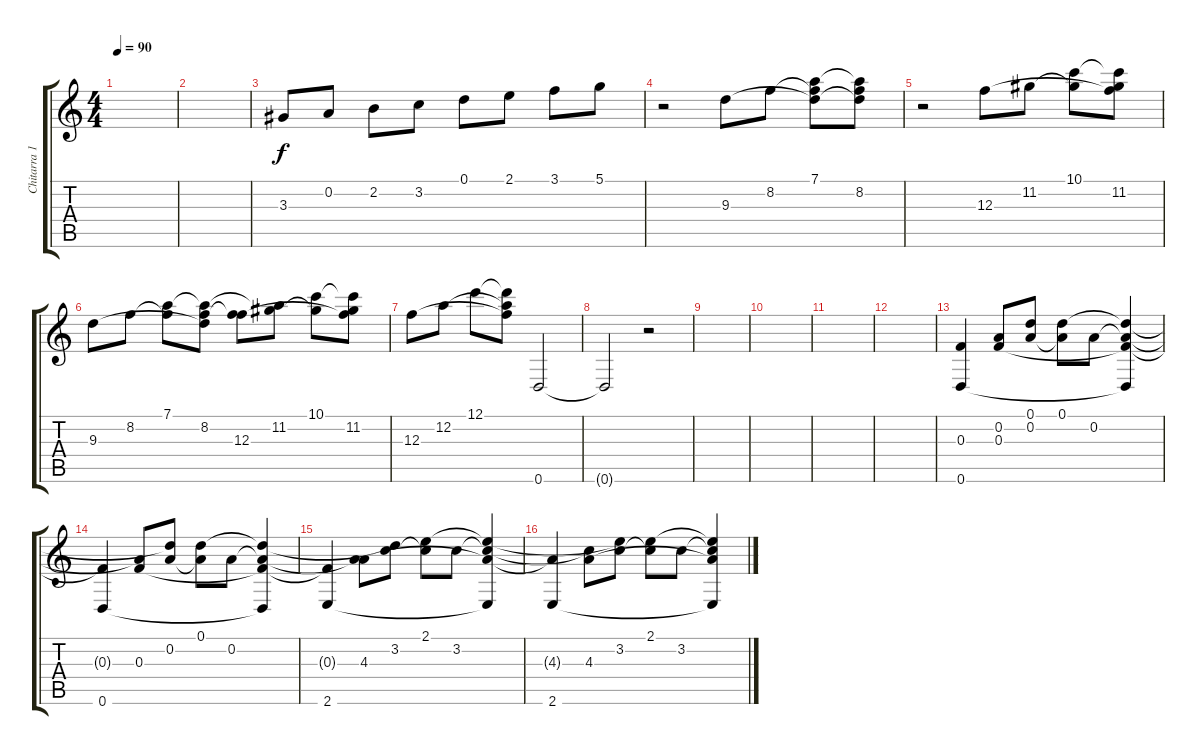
\track ("Chitarra 1" "Chitarra 1") {instrument acousticguitarnylon}
\staff {score tabs}
\tuning (D4 A3 F3 D3 A2 D2) {hide}
\ts (4 4)
\tempo 90
\clef g2
\ks c
|
|
3.3.8 0.2.8 2.2.8 3.2.8 0.1.8 2.1.8 3.1.8 5.1.8 |
r.2 9.3.8 8.2.8 (7.1 8.2{t} 9.3{t}).8 (7.1{t} 8.2 9.3{t}).8 |
r.2 12.3.8 11.2.8 (10.1 11.2{t}).8 (10.1{t} 11.2 12.3{t}).8 |
9.3.8 8.2.8 (7.1 8.2{t}).8 (7.1{t} 8.2 9.3{t}).8 (8.2{t} 12.3).8 (7.1{t} 11.2).8 (10.1 11.2{t}).8 (10.1{t} 11.2 12.3{t}).8 |
12.3.8 12.2.8 12.1.8 (12.1{t} 12.2{t} 12.3{t}).8 0.6.2 |
0.6{t}.2 r.2 |
|
|
|
|
(0.3 0.6).4 (0.2 0.3).8 (0.1 0.2).8 (0.1 0.2{t}).8 0.2.8 (0.1{t} 0.2{t} 0.3{t} 0.6{t}).4 |
(0.3{t} 0.6).4 (0.2{t} 0.3).8 (0.1{t} 0.2).8 (0.1 0.2{t}).8 0.2.8 (0.1{t} 0.2{t} 0.3{t} 0.6{t}).4 |
(0.3{t} 2.6).4 (0.2{t} 4.3).8 (0.1{t} 3.2).8 (2.1 3.2{t}).8 3.2.8 (2.1{t} 3.2{t} 4.3{t} 2.6{t}).4 |
(4.3{t} 2.6).4 (3.2{t} 4.3).8 (2.1{t} 3.2).8 (2.1 3.2{t}).8 3.2.8 (2.1{t} 3.2{t} 4.3{t} 2.6{t}).4
